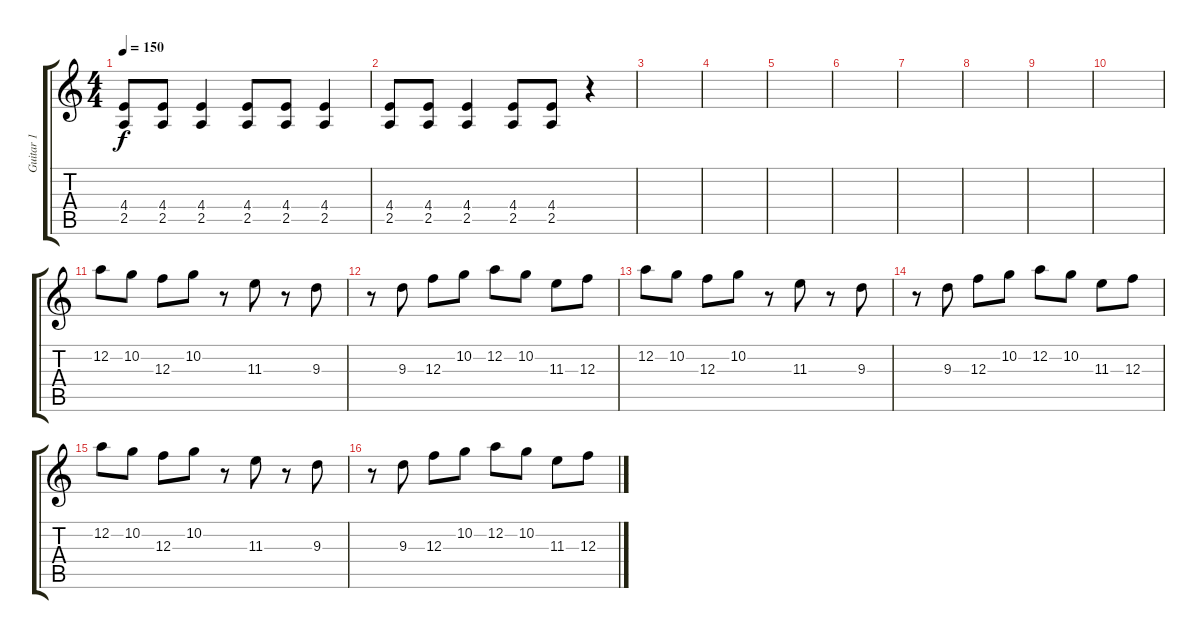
\track ("Guitar 1" "Guitar 1") {instrument overdrivenguitar}
\staff {score tabs}
\tuning (D4 A3 F3 C3 G2 D2) {hide}
\ts (4 4)
\tempo 150
\clef g2
\ks c
(4.4{t} 2.5{t}).8{dy f} (4.4 2.5).8 (4.4 2.5).4 (4.4 2.5).8 (4.4 2.5).8 (4.4 2.5).4 |
(4.4 2.5).8 (4.4 2.5).8 (4.4 2.5).4 (4.4 2.5).8 (4.4 2.5).8 r.4 |
|
|
|
|
|
|
|
|
12.2.8 10.2.8 12.3.8 10.2.8 r.8 11.3.8 r.8 9.3.8 |
r.8 9.3.8 12.3.8 10.2.8 12.2.8 10.2.8 11.3.8 12.3.8 |
12.2.8 10.2.8 12.3.8 10.2.8 r.8 11.3.8 r.8 9.3.8 |
r.8 9.3.8 12.3.8 10.2.8 12.2.8 10.2.8 11.3.8 12.3.8 |
12.2.8 10.2.8 12.3.8 10.2.8 r.8 11.3.8 r.8 9.3.8 |
r.8 9.3.8 12.3.8 10.2.8 12.2.8 10.2.8 11.3.8 12.3.8
